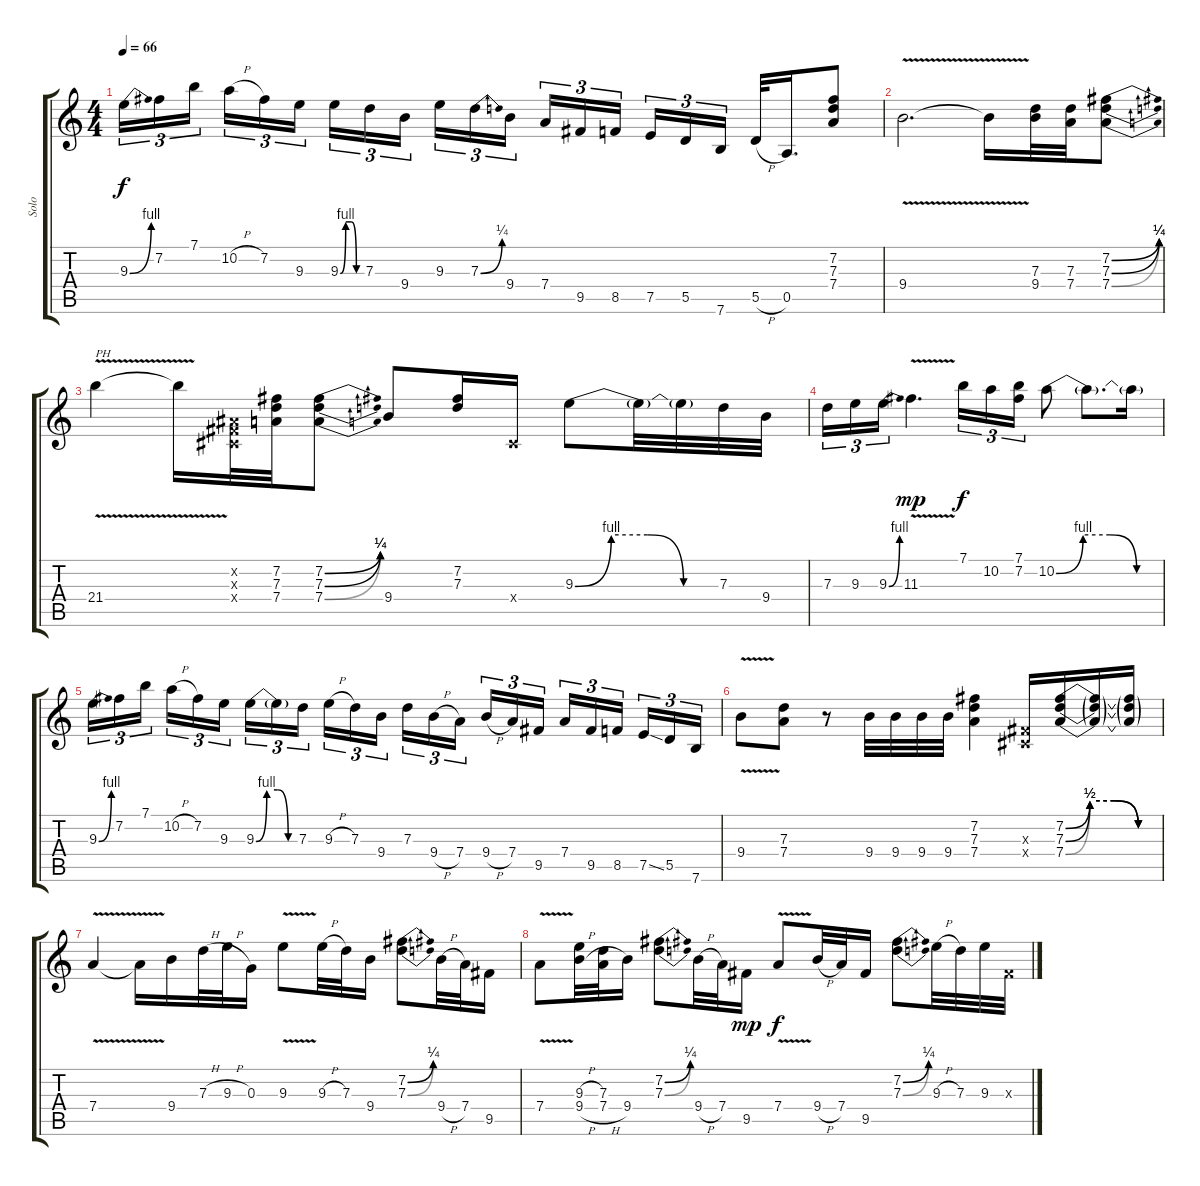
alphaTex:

\track ("Solo" "Solo") {instrument overdrivenguitar}
\staff {score tabs}
\tuning (E4 B3 G3 D3 A2 E2) {hide}
\ts (4 4)
\tempo 66
\clef g2
\ks c
9.3{be (bend 0 0 60 4)}.16{tu (3 2) dy f} 7.2.16{tu (3 2)} 7.1.16{tu (3 2) beam splitsecondary} 10.2{h}.16{tu (3 2)} 7.2.16{tu (3 2)} 9.3.16{tu (3 2)} 9.3{be (custom 0 0 15 4 30 4 45 0 60 0)}.16{tu (3 2)} 7.3.16{tu (3 2)} 9.4.16{tu (3 2) beam splitsecondary} 9.3.16{tu (3 2)} 7.3{be (bend 0 0 60 1)}.16{tu (3 2)} 9.4.16{tu (3 2)} 7.4.16{tu (3 2)} 9.5.16{tu (3 2)} 8.5.16{tu (3 2) beam splitsecondary} 7.5.16{tu (3 2)} 5.5.16{tu (3 2)} 7.6.16{tu (3 2)} 5.5{h}.32 0.5.16{d} (7.2 7.3 7.4).8 |
9.4{v}.2{d} 9.4{t}.16 (7.3 9.4).32 (7.3 7.4).32 (7.2{be (bend 0 0 60 1)} 7.3{be (bend 0 0 60 1)} 7.4{be (bend 0 0 60 1)}).8 |
21.4{v}.4{txt "PH"} 21.4{t}.16 (-1.2{x} -1.3{x} -1.4{x}).32 (7.2 7.3 7.4).32 (7.2{be (bend 0 0 60 1)} 7.3{be (bend 0 0 60 1)} 7.4{be (bend 0 0 60 1)}).8 9.4.8 (7.2 7.3).16 -1.4{x}.16 9.3{be (custom 0 0 15 4 30 4 45 0 60 0)}.8 9.3{t}.32 9.3{t}.32 7.3.32 9.4.32 |
7.3.16{tu (3 2)} 9.3.16{tu (3 2)} 9.3{be (bend 0 0 60 4)}.16{tu (3 2)} 11.3{v}.4{d dy mp} 7.1.16{tu (3 2) dy f} 10.2.16{tu (3 2)} (7.1 7.2).16{tu (3 2)} 10.2{be (custom 0 0 15 4 30 4 45 0 60 0)}.8 10.2{t}.8{d} 10.2{t}.16 |
9.3{be (bend 0 0 60 4)}.16{tu (3 2)} 7.2.16{tu (3 2)} 7.1.16{tu (3 2) beam splitsecondary} 10.2{h}.16{tu (3 2)} 7.2.16{tu (3 2)} 9.3.16{tu (3 2)} 9.3{be (custom 0 0 15 4 30 4 45 0 60 0)}.16{tu (3 2)} 9.3{t}.16{tu (3 2)} 7.3.16{tu (3 2) beam splitsecondary} 9.3{h}.16{tu (3 2)} 7.3.16{tu (3 2)} 9.4.16{tu (3 2)} 7.3.16{tu (3 2)} 9.4{h}.16{tu (3 2)} 7.4.16{tu (3 2) beam splitsecondary} 9.4{h}.16{tu (3 2)} 7.4.16{tu (3 2)} 9.5.16{tu (3 2)} 7.4.16{tu (3 2)} 9.5.16{tu (3 2)} 8.5.16{tu (3 2) beam splitsecondary} 7.5{ss}.16{tu (3 2)} 5.5.16{tu (3 2)} 7.6.16{tu (3 2)} |
9.4{v}.8 (7.3 7.4).8 r.8 9.4.32 9.4.32 9.4.32 9.4.32 (7.2 7.3 7.4).4 (-1.3{x} -1.4{x}).16 (7.2{be (custom 0 0 15 2 30 2 45 0 60 0)} 7.3{be (custom 0 0 15 2 30 2 45 0 60 0)} 7.4{be (custom 0 0 15 2 30 2 45 0 60 0)}).16 (7.2{t} 7.3{t} 7.4{t}).16 (7.2{t} 7.3{t} 7.4{t}).16 |
7.4{v}.4 7.4{t}.16 9.4.16 7.3{h}.32 9.3{h}.32 0.3.16 9.3{v}.8 9.3{h}.32 7.3.32 9.4.16 (7.2{be (bend 0 0 60 1)} 7.3{be (bend 0 0 60 1)}).8 9.4{h}.32 7.4.32 9.5.16 |
7.4{v}.8 (9.3{h} 9.4{h}).32 (7.3 7.4{h}).32 9.4.16 (7.2{be (bend 0 0 60 1)} 7.3{be (bend 0 0 60 1)}).8 9.4{h}.32 7.4.32 9.5.16{dy mp} 7.4{v}.8{dy f} 9.4{h}.32 7.4.32 9.5.16 (7.2{be (bend 0 0 60 1)} 7.3{be (bend 0 0 60 1)}).8 9.3{h}.32 7.3.32 9.3.32 -1.3{x}.32
